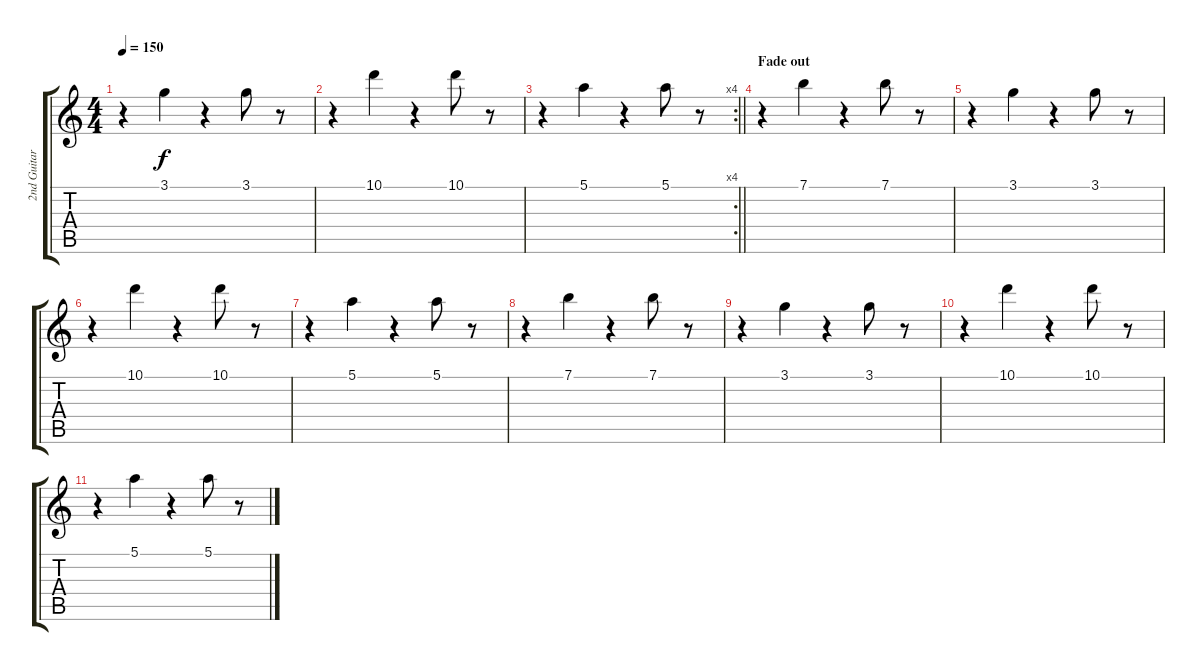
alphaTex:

\track ("2nd Guitar" "2nd Guitar") {instrument electricguitarclean}
\staff {score tabs}
\tuning (E4 B3 G3 D3 A2 E2) {hide}
\ts (4 4)
\tempo 150
\clef g2
\ks c
r.4{dy f} 3.1.4 r.4 3.1.8 r.8 |
r.4 10.1.4 r.4 10.1.8 r.8 |
\rc 4
\barLineRight lightlight
r.4 5.1.4 r.4 5.1.8 r.8 |
\section ("" "Fade out")
r.4 7.1.4 r.4 7.1.8 r.8 |
r.4 3.1.4 r.4 3.1.8 r.8 |
r.4 10.1.4 r.4 10.1.8 r.8 |
r.4 5.1.4 r.4 5.1.8 r.8 |
r.4 7.1.4 r.4 7.1.8 r.8 |
r.4 3.1.4 r.4 3.1.8 r.8 |
r.4 10.1.4 r.4 10.1.8 r.8 |
r.4 5.1.4 r.4 5.1.8 r.8
